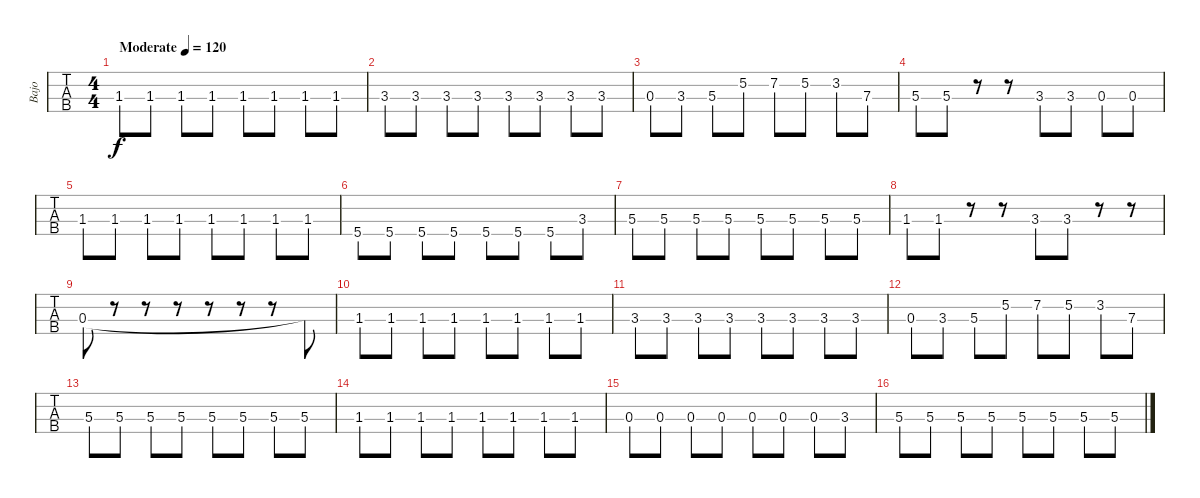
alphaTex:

\track ("Bajo" "Bajo") {instrument electricbassfinger}
\staff {tabs}
\tuning (G2 D2 A1 E1) {hide}
\ts (4 4)
\tempo (120 "Moderate")
\clef f4
\ks c
1.3.8{dy f instrument electricbassfinger} 1.3.8 1.3.8 1.3.8 1.3.8 1.3.8 1.3.8 1.3.8 |
3.3.8 3.3.8 3.3.8 3.3.8 3.3.8 3.3.8 3.3.8 3.3.8 |
0.3.8 3.3.8 5.3.8 5.2.8 7.2.8 5.2.8 3.2.8 7.3.8 |
5.3.8 5.3.8 r.8 r.8 3.3.8 3.3.8 0.3.8 0.3.8 |
1.3.8 1.3.8 1.3.8 1.3.8 1.3.8 1.3.8 1.3.8 1.3.8 |
5.4.8 5.4.8 5.4.8 5.4.8 5.4.8 5.4.8 5.4.8 3.3.8 |
5.3.8 5.3.8 5.3.8 5.3.8 5.3.8 5.3.8 5.3.8 5.3.8 |
1.3.8 1.3.8 r.8 r.8 3.3.8 3.3.8 r.8 r.8 |
0.3.8 r.8 r.8 r.8 r.8 r.8 r.8 0.3{t}.8 |
1.3.8 1.3.8 1.3.8 1.3.8 1.3.8 1.3.8 1.3.8 1.3.8 |
3.3.8 3.3.8 3.3.8 3.3.8 3.3.8 3.3.8 3.3.8 3.3.8 |
0.3.8 3.3.8 5.3.8 5.2.8 7.2.8 5.2.8 3.2.8 7.3.8 |
5.3.8 5.3.8 5.3.8 5.3.8 5.3.8 5.3.8 5.3.8 5.3.8 |
1.3.8 1.3.8 1.3.8 1.3.8 1.3.8 1.3.8 1.3.8 1.3.8 |
0.3.8 0.3.8 0.3.8 0.3.8 0.3.8 0.3.8 0.3.8 3.3.8 |
5.3.8 5.3.8 5.3.8 5.3.8 5.3.8 5.3.8 5.3.8 5.3.8
